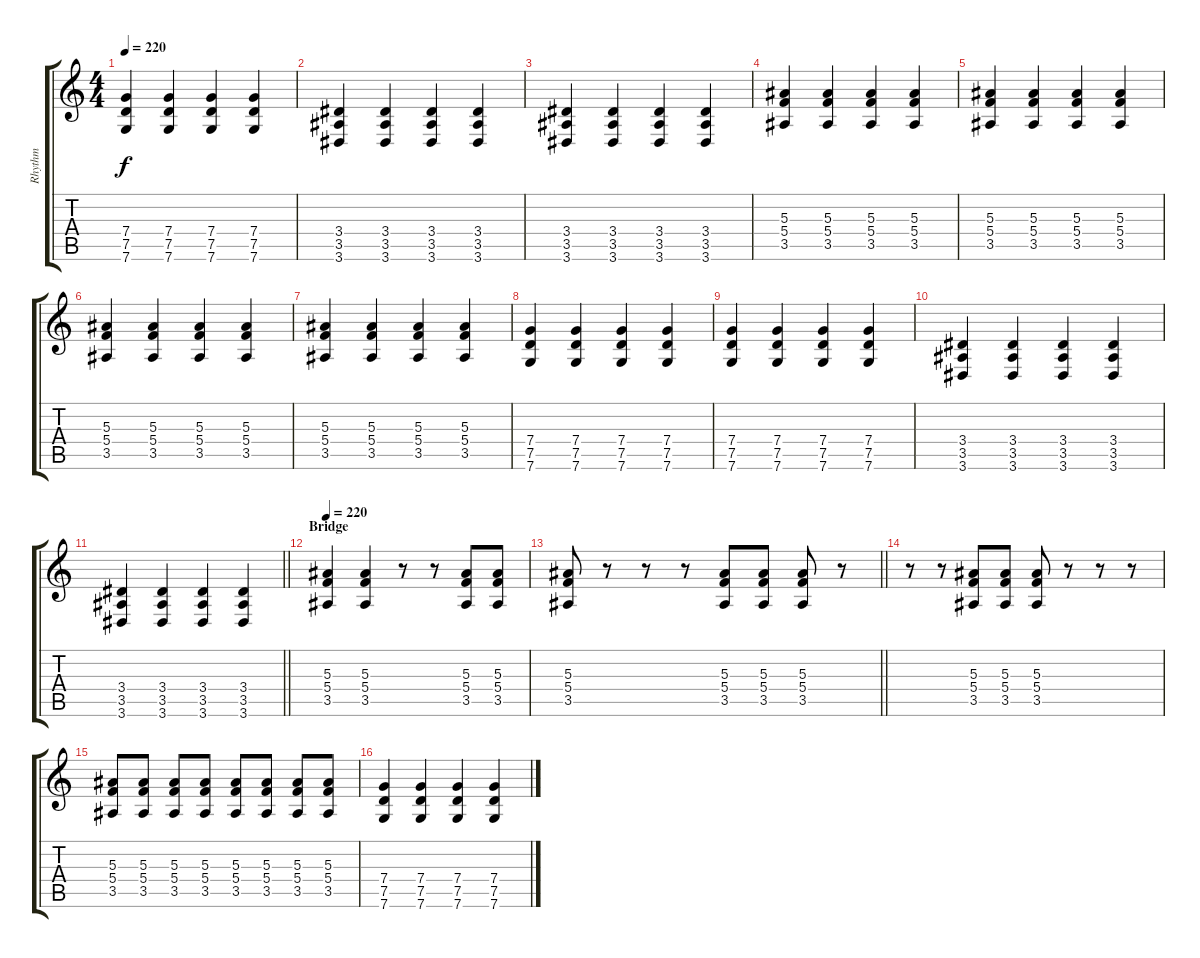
\track ("Rhythm" "Rhythm") {instrument distortionguitar}
\staff {score tabs}
\tuning (D4 A3 F3 C3 G2 C2) {hide}
\ts (4 4)
\tempo 220
\clef g2
\ks c
(7.4 7.5 7.6).4{dy f} (7.4 7.5 7.6).4 (7.4 7.5 7.6).4 (7.4 7.5 7.6).4 |
(3.4 3.5 3.6).4 (3.4 3.5 3.6).4 (3.4 3.5 3.6).4 (3.4 3.5 3.6).4 |
(3.4 3.5 3.6).4 (3.4 3.5 3.6).4 (3.4 3.5 3.6).4 (3.4 3.5 3.6).4 |
(5.3 5.4 3.5).4 (5.3 5.4 3.5).4 (5.3 5.4 3.5).4 (5.3 5.4 3.5).4 |
(5.3 5.4 3.5).4 (5.3 5.4 3.5).4 (5.3 5.4 3.5).4 (5.3 5.4 3.5).4 |
(5.3 5.4 3.5).4 (5.3 5.4 3.5).4 (5.3 5.4 3.5).4 (5.3 5.4 3.5).4 |
(5.3 5.4 3.5).4 (5.3 5.4 3.5).4 (5.3 5.4 3.5).4 (5.3 5.4 3.5).4 |
(7.4 7.5 7.6).4 (7.4 7.5 7.6).4 (7.4 7.5 7.6).4 (7.4 7.5 7.6).4 |
(7.4 7.5 7.6).4 (7.4 7.5 7.6).4 (7.4 7.5 7.6).4 (7.4 7.5 7.6).4 |
(3.4 3.5 3.6).4 (3.4 3.5 3.6).4 (3.4 3.5 3.6).4 (3.4 3.5 3.6).4 |
\barLineRight lightlight
(3.4 3.5 3.6).4 (3.4 3.5 3.6).4 (3.4 3.5 3.6).4 (3.4 3.5 3.6).4 |
\section ("" "Bridge")
\tempo 220
(5.3 5.4 3.5).4 (5.3 5.4 3.5).4 r.8 r.8 (5.3 5.4 3.5).8 (5.3 5.4 3.5).8 |
\barLineRight lightlight
(5.3 5.4 3.5).8 r.8 r.8 r.8 (5.3 5.4 3.5).8 (5.3 5.4 3.5).8 (5.3 5.4 3.5).8 r.8 |
r.8 r.8 (5.3 5.4 3.5).8 (5.3 5.4 3.5).8 (5.3 5.4 3.5).8 r.8 r.8 r.8 |
(5.3 5.4 3.5).8 (5.3 5.4 3.5).8 (5.3 5.4 3.5).8 (5.3 5.4 3.5).8 (5.3 5.4 3.5).8 (5.3 5.4 3.5).8 (5.3 5.4 3.5).8 (5.3 5.4 3.5).8 |
(7.4 7.5 7.6).4 (7.4 7.5 7.6).4 (7.4 7.5 7.6).4 (7.4 7.5 7.6).4
